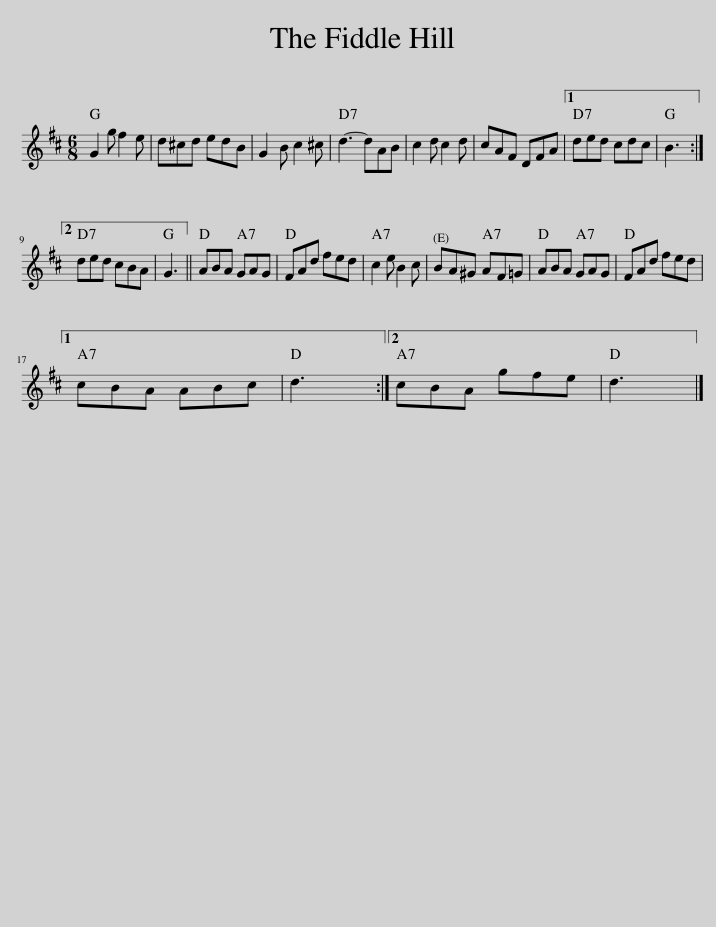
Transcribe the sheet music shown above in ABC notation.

X:1
L:1/8
M:6/8
I:linebreak $
K:D
V:1 treble
V:1
 G2 g f2 e | d^cd edB | G2 B c2 ^c | d3- dAB | c2 d c2 d | %5
 cAF DFA |1 ded cdc | B3 :|2$ ded cBA | G3 || %10
 ABA GAG | FAd fed | c2 e B2 c | BA^G AF=G | ABA GAG | %15
 FAd fed |1$ cBA ABc | d3 :|2 cBA gfe | d3 |] %20
